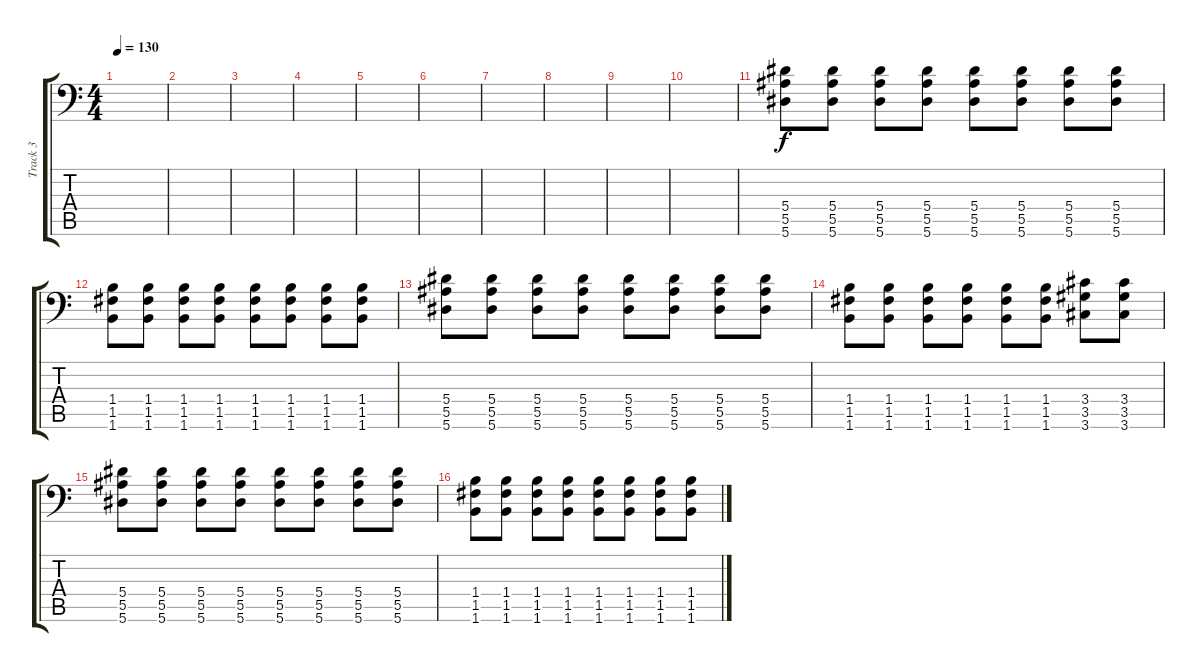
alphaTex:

\track ("Track 3" "Track 3") {instrument electricguitarclean}
\staff {score tabs}
\tuning (C4 G3 Eb3 Bb2 F2 Bb1) {hide}
\ts (4 4)
\tempo 130
\clef f4
\ks c
|
|
|
|
|
|
|
|
|
|
(5.4 5.5 5.6).8{volume 15 balance 0 instrument overdrivenguitar} (5.4 5.5 5.6).8{volume 15 balance 16 instrument overdrivenguitar} (5.4 5.5 5.6).8{volume 15 balance 0 instrument overdrivenguitar} (5.4 5.5 5.6).8{volume 15 balance 16 instrument overdrivenguitar} (5.4 5.5 5.6).8{volume 15 balance 8 instrument overdrivenguitar} (5.4 5.5 5.6).8 (5.4 5.5 5.6).8 (5.4 5.5 5.6).8 |
(1.4 1.5 1.6).8 (1.4 1.5 1.6).8 (1.4 1.5 1.6).8 (1.4 1.5 1.6).8 (1.4 1.5 1.6).8 (1.4 1.5 1.6).8 (1.4 1.5 1.6).8 (1.4 1.5 1.6).8 |
(5.4 5.5 5.6).8 (5.4 5.5 5.6).8 (5.4 5.5 5.6).8 (5.4 5.5 5.6).8 (5.4 5.5 5.6).8 (5.4 5.5 5.6).8 (5.4 5.5 5.6).8 (5.4 5.5 5.6).8 |
(1.4 1.5 1.6).8 (1.4 1.5 1.6).8 (1.4 1.5 1.6).8 (1.4 1.5 1.6).8 (1.4 1.5 1.6).8 (1.4 1.5 1.6).8 (3.4 3.5 3.6).8 (3.4 3.5 3.6).8 |
(5.4 5.5 5.6).8{volume 15 balance 8 instrument overdrivenguitar} (5.4 5.5 5.6).8 (5.4 5.5 5.6).8 (5.4 5.5 5.6).8 (5.4 5.5 5.6).8 (5.4 5.5 5.6).8 (5.4 5.5 5.6).8 (5.4 5.5 5.6).8 |
(1.4 1.5 1.6).8 (1.4 1.5 1.6).8 (1.4 1.5 1.6).8 (1.4 1.5 1.6).8 (1.4 1.5 1.6).8 (1.4 1.5 1.6).8 (1.4 1.5 1.6).8 (1.4 1.5 1.6).8
